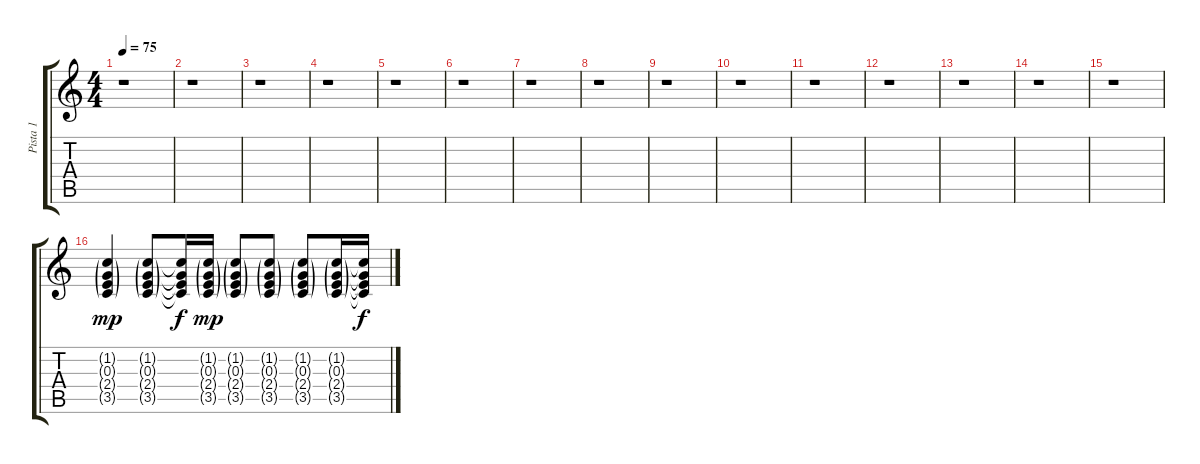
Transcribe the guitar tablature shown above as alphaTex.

\track ("Pista 1" "Pista 1") {instrument acousticguitarsteel}
\staff {score tabs}
\tuning (E4 B3 G3 D3 A2 E2) {hide}
\ts (4 4)
\tempo 75
\clef g2
\ks c
r.1{dy mp} |
r.1 |
r.1 |
r.1 |
r.1 |
r.1 |
r.1 |
r.1 |
r.1 |
r.1 |
r.1 |
r.1 |
r.1 |
r.1 |
r.1 |
(1.2{g} 0.3{g} 2.4{g} 3.5{g}).4 (1.2{g} 0.3{g} 2.4{g} 3.5{g}).8 (1.2{t} 0.3{t} 2.4{t} 3.5{t}).16{dy f} (1.2{g} 0.3{g} 2.4{g} 3.5{g}).16{dy mp} (1.2{g} 0.3{g} 2.4{g} 3.5{g}).8 (1.2{g} 0.3{g} 2.4{g} 3.5{g}).8 (1.2{g} 0.3{g} 2.4{g} 3.5{g}).8 (1.2{g} 0.3{g} 2.4{g} 3.5{g}).16 (1.2{t} 0.3{t} 2.4{t} 3.5{t}).16{dy f}
